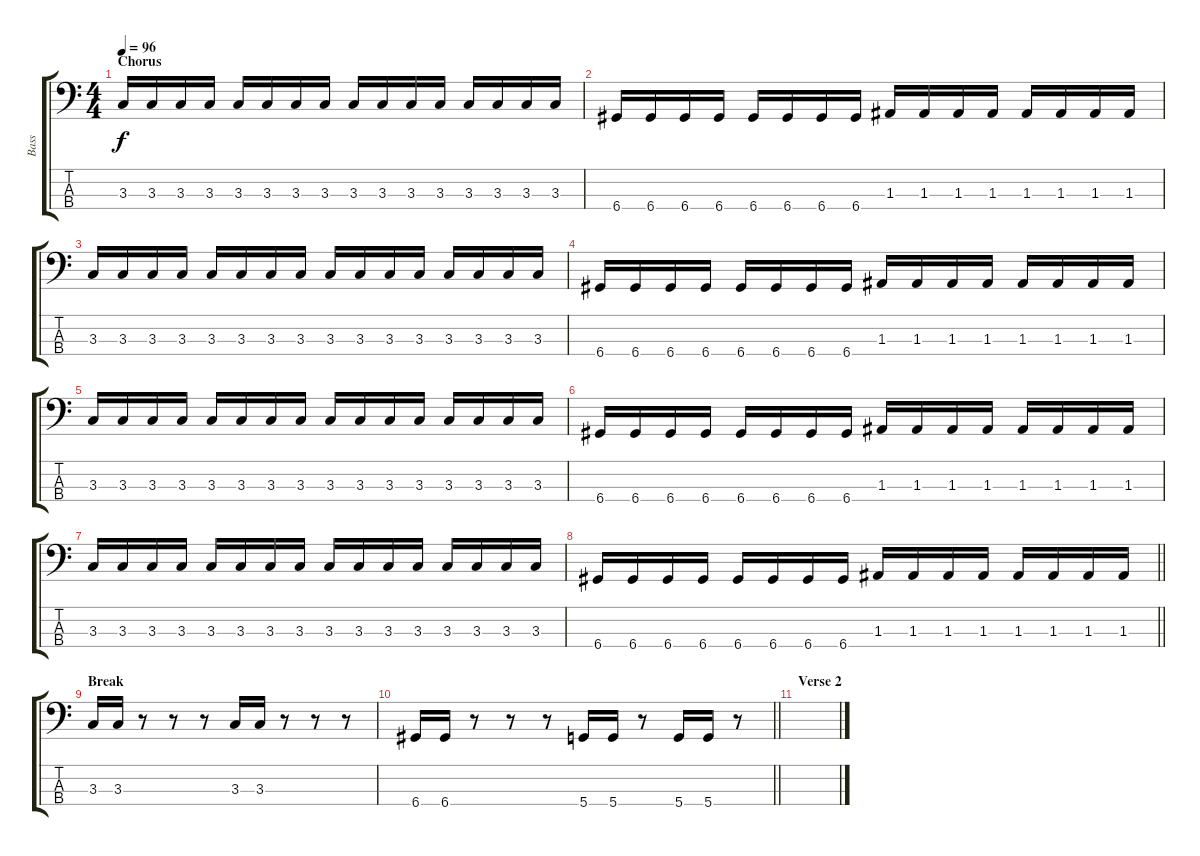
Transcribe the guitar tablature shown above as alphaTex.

\track ("Bass" "Bass") {instrument electricbassfinger}
\staff {score tabs}
\tuning (G2 D2 A1 D1) {hide}
\ts (4 4)
\section ("" "Chorus")
\tempo 96
\clef f4
\ks c
3.3.16{dy f} 3.3.16 3.3.16 3.3.16 3.3.16 3.3.16 3.3.16 3.3.16 3.3.16 3.3.16 3.3.16 3.3.16 3.3.16 3.3.16 3.3.16 3.3.16 |
6.4.16 6.4.16 6.4.16 6.4.16 6.4.16 6.4.16 6.4.16 6.4.16 1.3.16 1.3.16 1.3.16 1.3.16 1.3.16 1.3.16 1.3.16 1.3.16 |
3.3.16 3.3.16 3.3.16 3.3.16 3.3.16 3.3.16 3.3.16 3.3.16 3.3.16 3.3.16 3.3.16 3.3.16 3.3.16 3.3.16 3.3.16 3.3.16 |
6.4.16 6.4.16 6.4.16 6.4.16 6.4.16 6.4.16 6.4.16 6.4.16 1.3.16 1.3.16 1.3.16 1.3.16 1.3.16 1.3.16 1.3.16 1.3.16 |
3.3.16 3.3.16 3.3.16 3.3.16 3.3.16 3.3.16 3.3.16 3.3.16 3.3.16 3.3.16 3.3.16 3.3.16 3.3.16 3.3.16 3.3.16 3.3.16 |
6.4.16 6.4.16 6.4.16 6.4.16 6.4.16 6.4.16 6.4.16 6.4.16 1.3.16 1.3.16 1.3.16 1.3.16 1.3.16 1.3.16 1.3.16 1.3.16 |
3.3.16 3.3.16 3.3.16 3.3.16 3.3.16 3.3.16 3.3.16 3.3.16 3.3.16 3.3.16 3.3.16 3.3.16 3.3.16 3.3.16 3.3.16 3.3.16 |
\barLineRight lightlight
6.4.16 6.4.16 6.4.16 6.4.16 6.4.16 6.4.16 6.4.16 6.4.16 1.3.16 1.3.16 1.3.16 1.3.16 1.3.16 1.3.16 1.3.16 1.3.16 |
\section ("" "Break")
3.3.16 3.3.16 r.8 r.8 r.8 3.3.16 3.3.16 r.8 r.8 r.8 |
\barLineRight lightlight
6.4.16 6.4.16 r.8 r.8 r.8 5.4.16 5.4.16 r.8 5.4.16 5.4.16 r.8 |
\section ("" "Verse 2")
